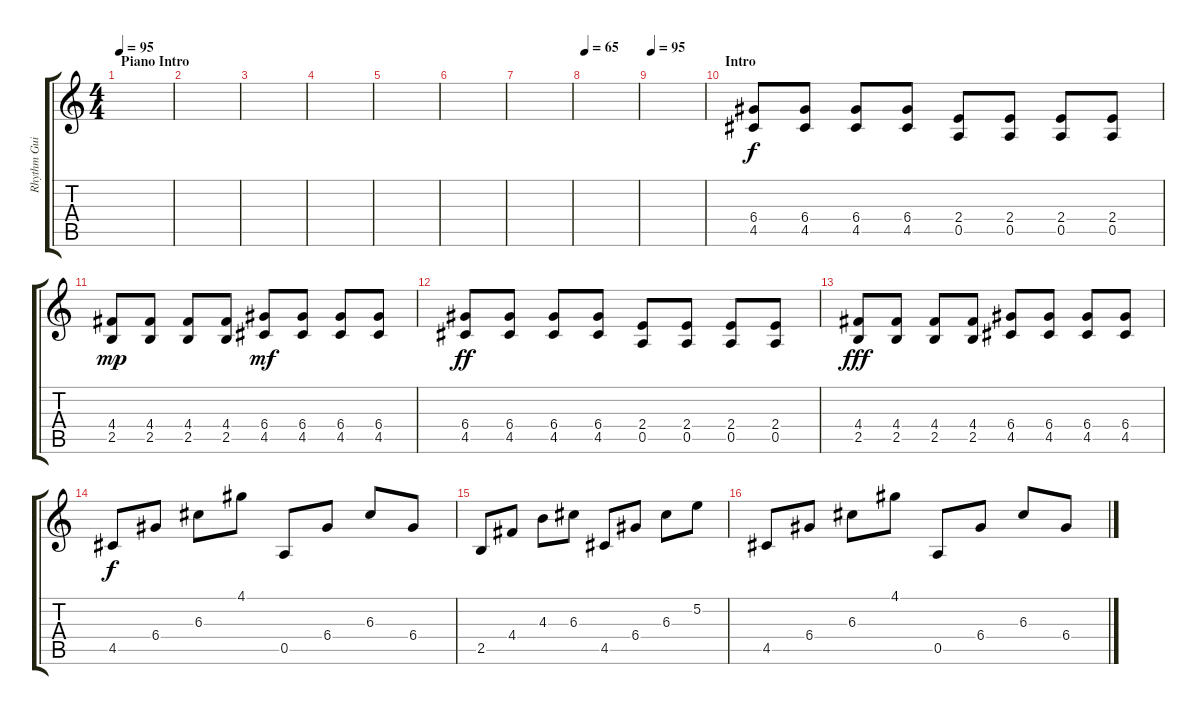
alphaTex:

\track ("Rhythm Guitar" "Rhythm Gui") {instrument distortionguitar}
\staff {score tabs}
\tuning (E4 B3 G3 D3 A2 E2) {hide}
\ts (4 4)
\section ("" "Piano Intro")
\tempo 95
\clef g2
\ks c
|
|
|
|
|
|
|
\tempo 65
|
\tempo 95
|
\section ("" "Intro")
(6.4 4.5).8 (6.4 4.5).8 (6.4 4.5).8 (6.4 4.5).8 (2.4 0.5).8 (2.4 0.5).8 (2.4 0.5).8 (2.4 0.5).8 |
(4.4 2.5).8{dy mp} (4.4 2.5).8 (4.4 2.5).8 (4.4 2.5).8 (6.4 4.5).8{dy mf} (6.4 4.5).8 (6.4 4.5).8 (6.4 4.5).8 |
(6.4 4.5).8{dy ff} (6.4 4.5).8 (6.4 4.5).8 (6.4 4.5).8 (2.4 0.5).8 (2.4 0.5).8 (2.4 0.5).8 (2.4 0.5).8 |
(4.4 2.5).8{dy fff} (4.4 2.5).8 (4.4 2.5).8 (4.4 2.5).8 (6.4 4.5).8 (6.4 4.5).8 (6.4 4.5).8 (6.4 4.5).8 |
4.5.8{dy f instrument electricguitarmuted} 6.4.8 6.3.8 4.1.8 0.5.8 6.4.8 6.3.8 6.4.8 |
2.5.8 4.4.8 4.3.8 6.3.8 4.5.8 6.4.8 6.3.8 5.2.8 |
4.5.8{instrument electricguitarmuted} 6.4.8 6.3.8 4.1.8 0.5.8 6.4.8 6.3.8 6.4.8
